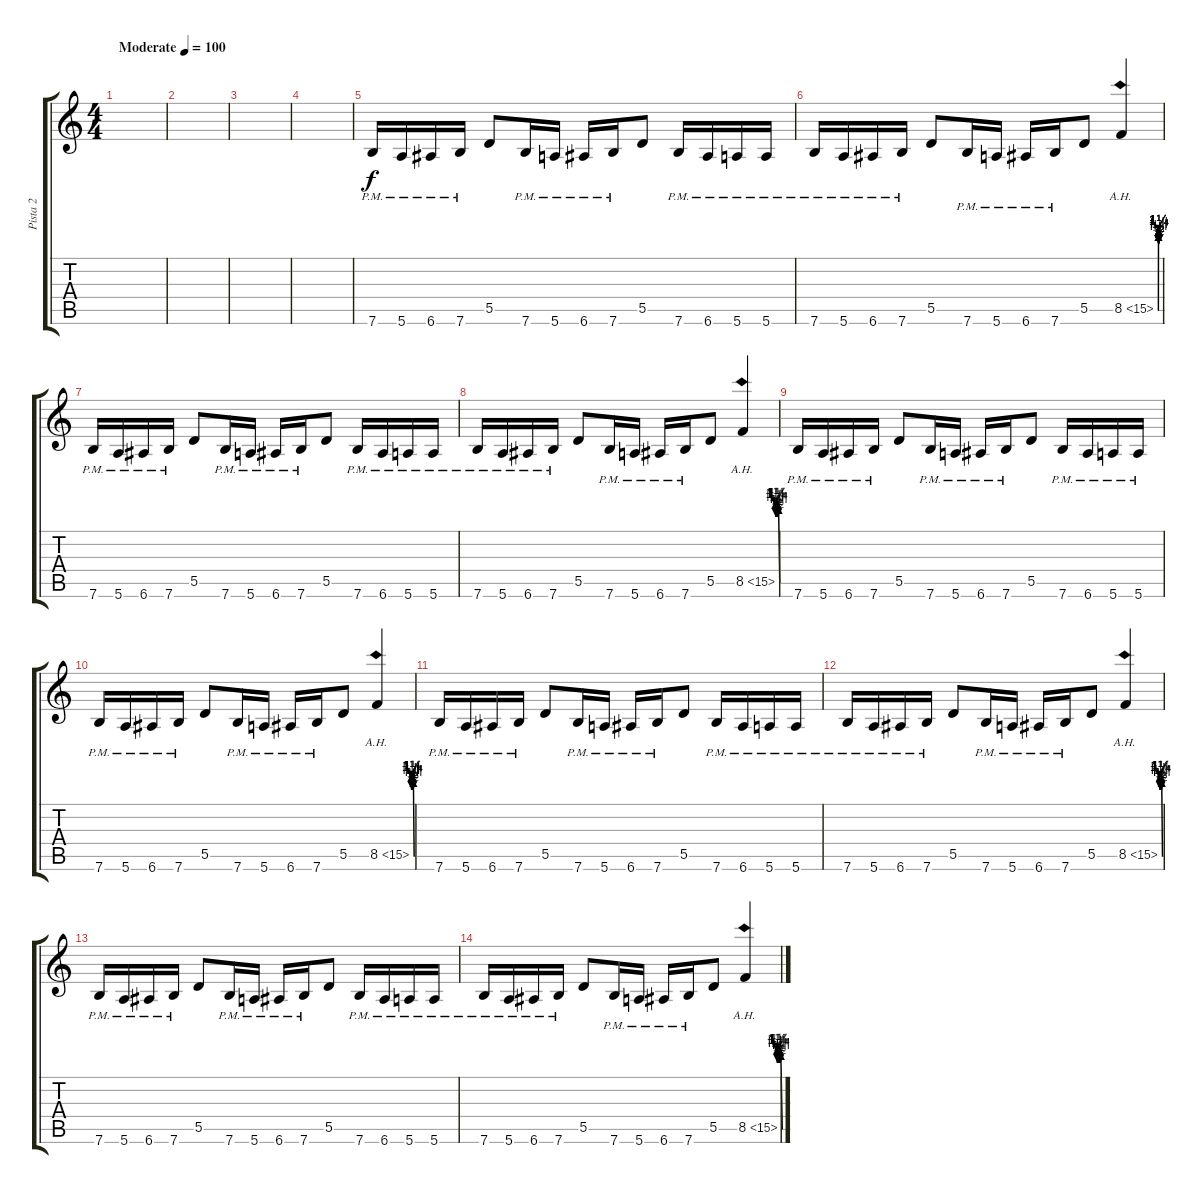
\track ("Pista 2" "Pista 2") {instrument distortionguitar}
\staff {score tabs}
\tuning (E4 B3 G3 D3 A2 E2) {hide}
\ts (4 4)
\tempo (100 "Moderate")
\clef g2
\ks c
|
|
|
|
7.6{pm}.16 5.6{pm}.16 6.6{pm}.16 7.6{pm}.16 5.5.8 7.6{pm}.16 5.6{pm}.16 6.6{pm}.16 7.6{pm}.16 5.5.8 7.6{pm}.16 6.6{pm}.16 5.6{pm}.16 5.6{pm}.16 |
7.6{pm}.16 5.6{pm}.16 6.6{pm}.16 7.6{pm}.16 5.5.8 7.6{pm}.16 5.6{pm}.16 6.6{pm}.16 7.6{pm}.16 5.5.8 8.5{be (custom 0 0 15 4 20 2 25 5 29 2 35 5 39 2 45 5 50 2 55 5 60 4) ah 7}.4 |
7.6{pm}.16 5.6{pm}.16 6.6{pm}.16 7.6{pm}.16 5.5.8 7.6{pm}.16 5.6{pm}.16 6.6{pm}.16 7.6{pm}.16 5.5.8 7.6{pm}.16 6.6{pm}.16 5.6{pm}.16 5.6{pm}.16 |
7.6{pm}.16 5.6{pm}.16 6.6{pm}.16 7.6{pm}.16 5.5.8 7.6{pm}.16 5.6{pm}.16 6.6{pm}.16 7.6{pm}.16 5.5.8 8.5{be (custom 0 0 15 4 20 2 25 5 29 2 35 5 39 2 45 5 50 2 55 5 60 4) ah 7}.4 |
7.6{pm}.16 5.6{pm}.16 6.6{pm}.16 7.6{pm}.16 5.5.8 7.6{pm}.16 5.6{pm}.16 6.6{pm}.16 7.6{pm}.16 5.5.8 7.6{pm}.16 6.6{pm}.16 5.6{pm}.16 5.6{pm}.16 |
7.6{pm}.16 5.6{pm}.16 6.6{pm}.16 7.6{pm}.16 5.5.8 7.6{pm}.16 5.6{pm}.16 6.6{pm}.16 7.6{pm}.16 5.5.8 8.5{be (custom 0 0 15 4 20 2 25 5 29 2 35 5 39 2 45 5 50 2 55 5 60 4) ah 7}.4 |
7.6{pm}.16 5.6{pm}.16 6.6{pm}.16 7.6{pm}.16 5.5.8 7.6{pm}.16 5.6{pm}.16 6.6{pm}.16 7.6{pm}.16 5.5.8 7.6{pm}.16 6.6{pm}.16 5.6{pm}.16 5.6{pm}.16 |
7.6{pm}.16 5.6{pm}.16 6.6{pm}.16 7.6{pm}.16 5.5.8 7.6{pm}.16 5.6{pm}.16 6.6{pm}.16 7.6{pm}.16 5.5.8 8.5{be (custom 0 0 15 4 20 2 25 5 29 2 35 5 39 2 45 5 50 2 55 5 60 4) ah 7}.4 |
7.6{pm}.16 5.6{pm}.16 6.6{pm}.16 7.6{pm}.16 5.5.8 7.6{pm}.16 5.6{pm}.16 6.6{pm}.16 7.6{pm}.16 5.5.8 7.6{pm}.16 6.6{pm}.16 5.6{pm}.16 5.6{pm}.16 |
7.6{pm}.16 5.6{pm}.16 6.6{pm}.16 7.6{pm}.16 5.5.8 7.6{pm}.16 5.6{pm}.16 6.6{pm}.16 7.6{pm}.16 5.5.8 8.5{be (custom 0 0 15 4 20 2 25 5 29 2 35 5 39 2 45 5 50 2 55 5 60 4) ah 7}.4
